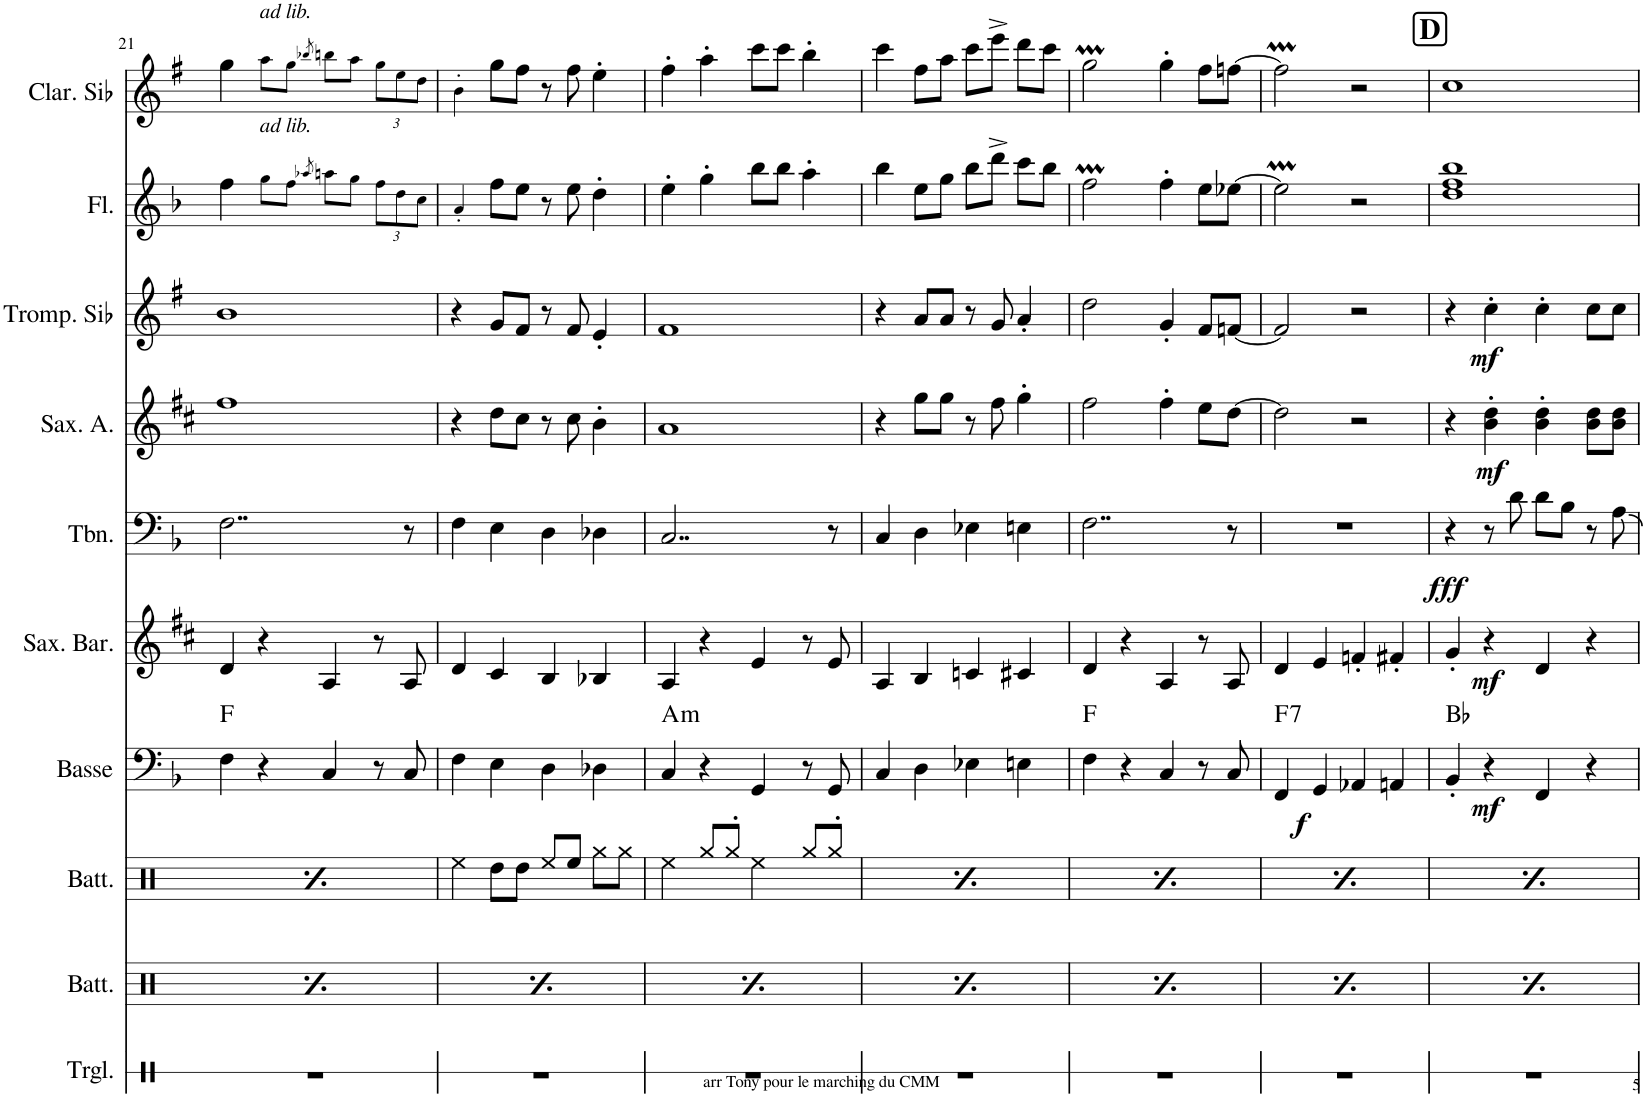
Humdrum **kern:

**kern	**kern	**kern	**kern	**dynam	**harte	**kern	**dynam	**kern	**dynam	**kern	**dynam	**kern	**dynam	**kern	**kern
*part10	*part9	*part8	*part7	*part7	*part7	*part6	*part6	*part5	*part5	*part4	*part4	*part3	*part3	*part2	*part1
*staff10	*staff9	*staff8	*staff7	*staff7	*	*staff6	*staff6	*staff5	*staff5	*staff4	*staff4	*staff3	*staff3	*staff2	*staff1
*I"Triangle	*I"Batterie	*I"Batterie	*I"Basse acoustique	*	*	*I"Saxophone Baryton	*	*I"Trombone	*	*I"Saxophone Alto	*	*I"Trompette en Sib	*	*I"Flûte	*I"Clarinette en Sib
*I'Trgl.	*I'Batt.	*I'Batt.	*I'Basse	*	*	*I'Sax. Bar.	*	*I'Tbn.	*	*I'Sax. A.	*	*I'Tromp. Sib	*	*I'Fl.	*I'Clar. Sib
!!LO:PB:g=z
*clefX	*clefX	*clefX	*clefF4	*	*	*clefG2	*	*clefF4	*	*clefG2	*	*clefG2	*	*clefG2	*clefG2
*	*	*	*Trd7c12	*	*	*Trd12c21	*	*	*	*Trd5c9	*	*Trd1c2	*	*	*Trd1c2
*k[]	*k[b-]	*k[b-]	*k[b-]	*	*	*k[f#c#]	*	*k[b-]	*	*k[f#c#]	*	*k[f#]	*	*k[b-]	*k[f#]
=21	=21	=21	=21	=21	=21	=21	=21	=21	=21	=21	=21	=21	=21	=21	=21
1r	4Rf/	4Ree\	4F\	.	F:maj	4d/	.	2..F\	.	1ff#	.	1b	.	4ff\	4gg\
!	!	!	!	!	!	!	!	!	!	!	!	!	!	!	!LO:TX:a:i:t=ad lib.
!	!	!	!	!	!	!	!	!	!	!	!	!	!	!LO:TX:a:i:t=ad lib.	!
.	4r	8Rgg/L	4r	.	.	4r	.	.	.	.	.	.	.	8gg!\L	8aa!\L
.	.	8Rgg'>/J	.	.	.	.	.	.	.	.	.	.	.	8ff!\J	8gg!\J
.	.	.	.	.	.	.	.	.	.	.	.	.	.	8qaa-X/	8qbb-X/
!	!LO:N:head=diamond	!	!	!	!	!	!	!	!	!	!	!	!	!	!
.	4Rdd/	4Ree\	4C/	.	.	4A/	.	.	.	.	.	.	.	8aan!\L	8bbn!\L
.	.	.	.	.	.	.	.	.	.	.	.	.	.	8gg!\J	8aa!\J
*	*	*	*	*	*	*	*	*	*	*	*	*	*	*Xbrackettup	*Xbrackettup
.	8Ree/L	8Rgg/L	8r	.	.	8r	.	.	.	.	.	.	.	12ff!\L	12gg!\L
.	.	.	.	.	.	.	.	.	.	.	.	.	.	12dd!\	12ee!\
.	8Ree/J	8Rgg'>/J	8C/	.	.	8A/	.	8r	.	.	.	.	.	.	.
.	.	.	.	.	.	.	.	.	.	.	.	.	.	12cc!\J	12dd!\J
=22	=22	=22	=22	=22	=22	=22	=22	=22	=22	=22	=22	=22	=22	=22	=22
1r	4Rf/	4Ree\	4F\	.	.	4d/	.	4F\	.	4r	.	4r	.	4a'!/	4b'!\
.	4r	8Rdd\L	4E\	.	.	4c#/	.	4E\	.	8dd\L	.	8g/L	.	8ff\L	8gg\L
.	.	8Rdd'\J	.	.	.	.	.	.	.	8cc#\J	.	8f#/J	.	8ee\J	8ff#\J
!	!LO:N:head=diamond	!	!	!	!	!	!	!	!	!	!	!	!	!	!
.	4Rdd/	8Ree/L	4D\	.	.	4B/	.	4D\	.	8r	.	8r	.	8r	8r
.	.	8Ree/J	.	.	.	.	.	.	.	8cc#\	.	8f#/	.	8ee\	8ff#\
.	8Ree/L	8Rgg\L	4D-X\	.	.	4B-X/	.	4D-X\	.	4b'\	.	4e'/	.	4dd'\	4ee'\
.	8Ree/J	8Rgg'\J	.	.	.	.	.	.	.	.	.	.	.	.	.
=23	=23	=23	=23	=23	=23	=23	=23	=23	=23	=23	=23	=23	=23	=23	=23
!	!	!	!	!	!LO:H:kt=m	!	!	!	!	!	!	!	!	!	!
1r	4Rf/	4Ree\	4C/	.	A:min	4A/	.	2..C/	.	1a	.	1f#	.	4ee'\	4ff#'\
.	4r	8Rgg/L	4r	.	.	4r	.	.	.	.	.	.	.	4gg'\	4aa'\
.	.	8Rgg'>/J	.	.	.	.	.	.	.	.	.	.	.	.	.
!	!LO:N:head=diamond	!	!	!	!	!	!	!	!	!	!	!	!	!	!
.	4Rdd/	4Ree\	4GG/	.	.	4e/	.	.	.	.	.	.	.	8bb-\L	8ccc\L
.	.	.	.	.	.	.	.	.	.	.	.	.	.	8bb-\J	8ccc\J
.	8Ree/L	8Rgg/L	8r	.	.	8r	.	.	.	.	.	.	.	4aa'\	4bb'\
.	8Ree/J	8Rgg'>/J	8GG/	.	.	8e/	.	8r	.	.	.	.	.	.	.
=24	=24	=24	=24	=24	=24	=24	=24	=24	=24	=24	=24	=24	=24	=24	=24
1r	4Rf/	4Ree\	4C/	.	.	4A/	.	4C/	.	4r	.	4r	.	4bb-\	4ccc\
.	4r	8Rgg/L	4D\	.	.	4B/	.	4D\	.	8gg\L	.	8a/L	.	8ee\L	8ff#\L
.	.	8Rgg'>/J	.	.	.	.	.	.	.	8gg\J	.	8a/J	.	8gg\J	8aa\J
!	!LO:N:head=diamond	!	!	!	!	!	!	!	!	!	!	!	!	!	!
.	4Rdd/	4Ree\	4E-X\	.	.	4cn/	.	4E-X\	.	8r	.	8r	.	8bb-\L	8ccc\L
.	.	.	.	.	.	.	.	.	.	8ff#\	.	8g/	.	8ddd^\J	8eee^\J
.	8Ree/L	8Rgg/L	4En\	.	.	4c#X/	.	4En\	.	4gg'\	.	4a'/	.	8ccc\L	8ddd\L
.	8Ree/J	8Rgg'>/J	.	.	.	.	.	.	.	.	.	.	.	8bb-\J	8ccc\J
=25	=25	=25	=25	=25	=25	=25	=25	=25	=25	=25	=25	=25	=25	=25	=25
1r	4Rf/	4Ree\	4F\	.	F:maj	4d/	.	2..F\	.	2ff#\	.	2dd\	.	2ffM\	2ggM\
.	4r	8Rgg/L	4r	.	.	4r	.	.	.	.	.	.	.	.	.
.	.	8Rgg'>/J	.	.	.	.	.	.	.	.	.	.	.	.	.
!	!LO:N:head=diamond	!	!	!	!	!	!	!	!	!	!	!	!	!	!
.	4Rdd/	4Ree\	4C/	.	.	4A/	.	.	.	4ff#'\	.	4g'/	.	4ff'\	4gg'\
.	8Ree/L	8Rgg/L	8r	.	.	8r	.	.	.	8ee\L	.	8f#/L	.	8ee\L	8ff#\L
.	8Ree/J	8Rgg'>/J	8C/	.	.	8A/	.	8r	.	[8dd\J	.	[8fn/J	.	[8ee-X\J	[8ffn\J
=26	=26	=26	=26	=26	=26	=26	=26	=26	=26	=26	=26	=26	=26	=26	=26
*	*	*	*^	*	*	*	*	*	*	*	*	*	*	*	*
!	!	!	!	!	!	!LO:H:kt=7	!	!	!	!	!	!	!	!	!	!
1r	4Rf/	4Ree\	4FF/	8ryy	.	F:7	4d/	.	1r	.	2dd\]	.	2f/]	.	2ee-M\]	2ffM\]
!	!	!	!	!	!LO:DY:b	!	!	!	!	!	!	!	!	!	!	!
.	.	.	.	2..ryy	f	.	.	.	.	.	.	.	.	.	.	.
.	4r	8Rgg/L	4GG/	.	.	.	4e/	.	.	.	.	.	.	.	.	.
.	.	8Rgg'>/J	.	.	.	.	.	.	.	.	.	.	.	.	.	.
!	!LO:N:head=diamond	!	!	!	!	!	!	!	!	!	!	!	!	!	!	!
.	4Rdd/	4Ree\	4AA-X/	.	.	.	4fn'/	.	.	.	2r	.	2r	.	2r	2r
.	8Ree/L	8Rgg/L	4AAn/	.	.	.	4f#X'/	.	.	.	.	.	.	.	.	.
.	8Ree/J	8Rgg'>/J	.	.	.	.	.	.	.	.	.	.	.	.	.	.
!!LO:REH:place=s1:a:B:cj:fs=14:t=D
=27	=27	=27	=27	=27	=27	=27	=27	=27	=27	=27	=27	=27	=27	=27	=27	=27
!	!	!	!	!	!	!	!	!	!	!LO:DY:b	!	!	!	!	!	!
*	*	*	*v	*v	*	*	*	*	*	*	*	*	*	*	*	*
1r	4Rf/	4Ree\	4BB-'/	.	Bb:maj	4g'/	.	4r	fff	4r	.	4r	.	1dd 1ff 1bb-	1cc
!	!	!	!	!LO:DY:b	!	!	!LO:DY:b	!	!	!	!LO:DY:b	!	!LO:DY:b	!	!
.	4r	8Rgg/L	4r	mf	.	4r	mf	8r	.	4b\' 4dd\'	mf	4cc'\	mf	.	.
.	.	8Rgg'>/J	.	.	.	.	.	8d\	.	.	.	.	.	.	.
!	!LO:N:head=diamond	!	!	!	!	!	!	!	!	!	!	!	!	!	!
.	4Rdd/	4Ree\	4FF/	.	.	4d/	.	8d\L	.	4b\' 4dd\'	.	4cc'\	.	.	.
.	.	.	.	.	.	.	.	8B-\J	.	.	.	.	.	.	.
.	8Ree/L	8Rgg/L	4r	.	.	4r	.	8r	.	8b\ 8dd\L	.	8cc\L	.	.	.
.	8Ree/J	8Rgg'>/J	.	.	.	.	.	8A\	.	8b\ 8dd\J	.	8cc\J	.	.	.
=	=	=	=	=	=	=	=	=	=	=	=	=	=	=	=
*-	*-	*-	*-	*-	*-	*-	*-	*-	*-	*-	*-	*-	*-	*-	*-
